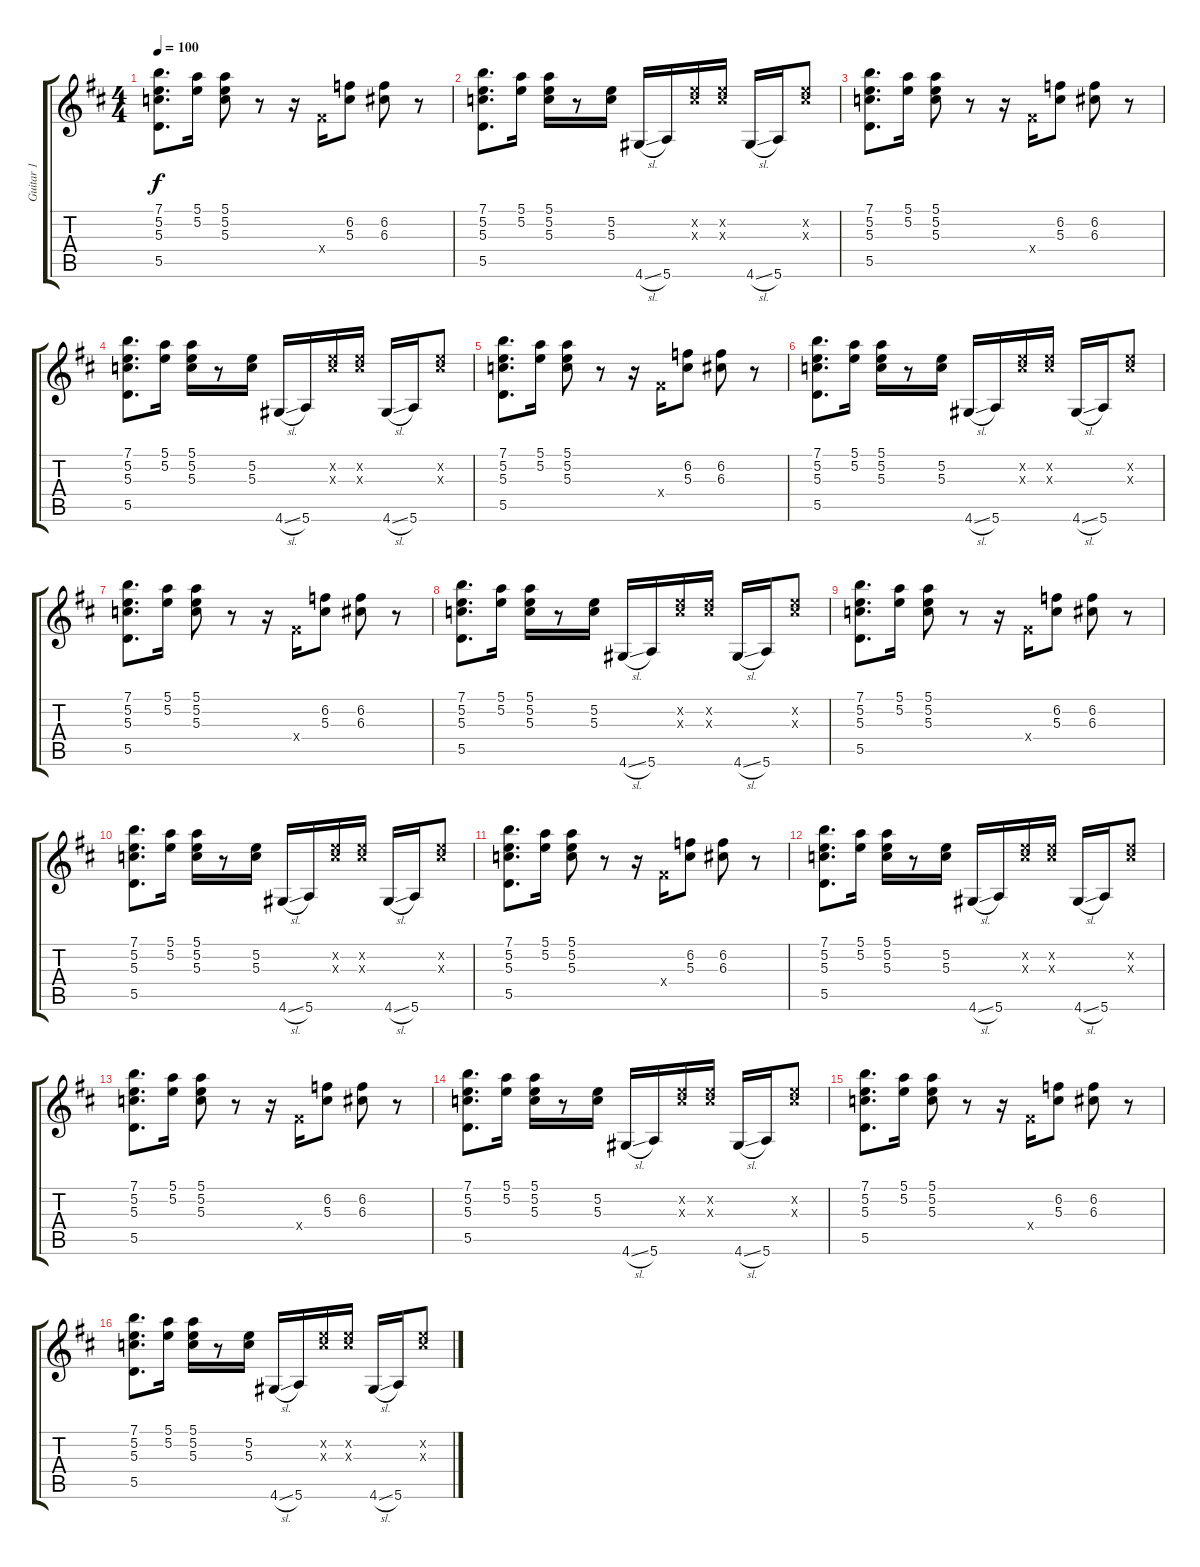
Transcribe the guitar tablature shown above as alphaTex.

\track ("Guitar 1" "Guitar 1") {instrument electricguitarclean}
\staff {score tabs}
\tuning (E4 B3 G3 D3 A2 E2) {hide}
\ts (4 4)
\tempo 100
\clef g2
\ks d
(7.1 5.2 5.3 5.5).8{d dy f} (5.1 5.2).16 (5.1 5.2 5.3).8 r.8 r.16 4.4{x}.16 (6.2 5.3).8 (6.2 6.3).8 r.8 |
(7.1 5.2 5.3 5.5).8{d} (5.1 5.2).16 (5.1 5.2 5.3).16 r.8 (5.2 5.3).16 4.6{sl}.16 5.6.16 (5.2{x} 5.3{x}).16 (5.2{x} 5.3{x}).16 4.6{sl}.16 5.6.16 (5.2{x} 5.3{x}).8 |
(7.1 5.2 5.3 5.5).8{d} (5.1 5.2).16 (5.1 5.2 5.3).8 r.8 r.16 4.4{x}.16 (6.2 5.3).8 (6.2 6.3).8 r.8 |
(7.1 5.2 5.3 5.5).8{d} (5.1 5.2).16 (5.1 5.2 5.3).16 r.8 (5.2 5.3).16 4.6{sl}.16 5.6.16 (5.2{x} 5.3{x}).16 (5.2{x} 5.3{x}).16 4.6{sl}.16 5.6.16 (5.2{x} 5.3{x}).8 |
(7.1 5.2 5.3 5.5).8{d} (5.1 5.2).16 (5.1 5.2 5.3).8 r.8 r.16 4.4{x}.16 (6.2 5.3).8 (6.2 6.3).8 r.8 |
(7.1 5.2 5.3 5.5).8{d} (5.1 5.2).16 (5.1 5.2 5.3).16 r.8 (5.2 5.3).16 4.6{sl}.16 5.6.16 (5.2{x} 5.3{x}).16 (5.2{x} 5.3{x}).16 4.6{sl}.16 5.6.16 (5.2{x} 5.3{x}).8 |
(7.1 5.2 5.3 5.5).8{d} (5.1 5.2).16 (5.1 5.2 5.3).8 r.8 r.16 4.4{x}.16 (6.2 5.3).8 (6.2 6.3).8 r.8 |
(7.1 5.2 5.3 5.5).8{d} (5.1 5.2).16 (5.1 5.2 5.3).16 r.8 (5.2 5.3).16 4.6{sl}.16 5.6.16 (5.2{x} 5.3{x}).16 (5.2{x} 5.3{x}).16 4.6{sl}.16 5.6.16 (5.2{x} 5.3{x}).8 |
(7.1 5.2 5.3 5.5).8{d} (5.1 5.2).16 (5.1 5.2 5.3).8 r.8 r.16 4.4{x}.16 (6.2 5.3).8 (6.2 6.3).8 r.8 |
(7.1 5.2 5.3 5.5).8{d} (5.1 5.2).16 (5.1 5.2 5.3).16 r.8 (5.2 5.3).16 4.6{sl}.16 5.6.16 (5.2{x} 5.3{x}).16 (5.2{x} 5.3{x}).16 4.6{sl}.16 5.6.16 (5.2{x} 5.3{x}).8 |
(7.1 5.2 5.3 5.5).8{d} (5.1 5.2).16 (5.1 5.2 5.3).8 r.8 r.16 4.4{x}.16 (6.2 5.3).8 (6.2 6.3).8 r.8 |
(7.1 5.2 5.3 5.5).8{d} (5.1 5.2).16 (5.1 5.2 5.3).16 r.8 (5.2 5.3).16 4.6{sl}.16 5.6.16 (5.2{x} 5.3{x}).16 (5.2{x} 5.3{x}).16 4.6{sl}.16 5.6.16 (5.2{x} 5.3{x}).8 |
(7.1 5.2 5.3 5.5).8{d} (5.1 5.2).16 (5.1 5.2 5.3).8 r.8 r.16 4.4{x}.16 (6.2 5.3).8 (6.2 6.3).8 r.8 |
(7.1 5.2 5.3 5.5).8{d} (5.1 5.2).16 (5.1 5.2 5.3).16 r.8 (5.2 5.3).16 4.6{sl}.16 5.6.16 (5.2{x} 5.3{x}).16 (5.2{x} 5.3{x}).16 4.6{sl}.16 5.6.16 (5.2{x} 5.3{x}).8 |
(7.1 5.2 5.3 5.5).8{d} (5.1 5.2).16 (5.1 5.2 5.3).8 r.8 r.16 4.4{x}.16 (6.2 5.3).8 (6.2 6.3).8 r.8 |
(7.1 5.2 5.3 5.5).8{d} (5.1 5.2).16 (5.1 5.2 5.3).16 r.8 (5.2 5.3).16 4.6{sl}.16 5.6.16 (5.2{x} 5.3{x}).16 (5.2{x} 5.3{x}).16 4.6{sl}.16 5.6.16 (5.2{x} 5.3{x}).8
